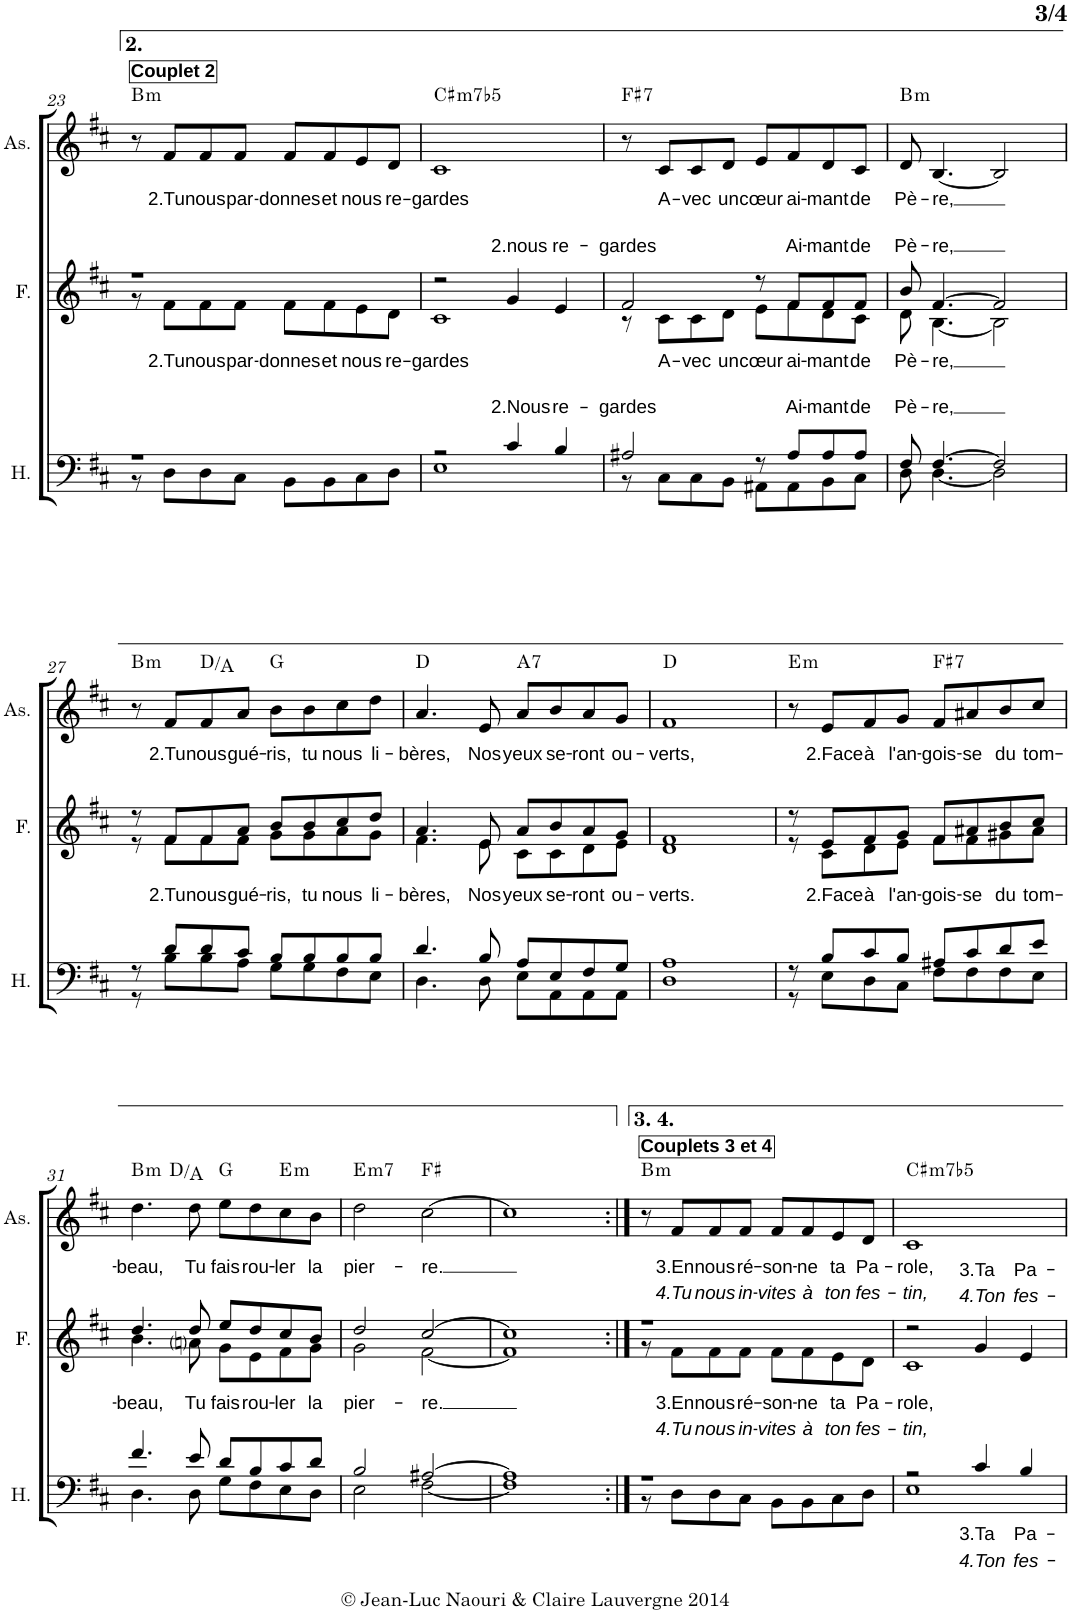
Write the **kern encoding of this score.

**kern	**text	**text	**kern	**text	**text	**kern	**text	**text	**harte
*part3	*part3	*part3	*part2	*part2	*part2	*part1	*part1	*part1	*part1
*staff3	*staff3	*staff3	*staff2	*staff2	*staff2	*staff1	*staff1	*staff1	*
*I"Hommes	*	*	*I"Femmes	*	*	*I"Assemblée	*	*	*
*I'H.	*	*	*I'F.	*	*	*I'As.	*	*	*
!!LO:PB:g=z
*clefF4	*	*	*clefG2	*	*	*clefG2	*	*	*
*k[f#c#]	*	*	*k[f#c#]	*	*	*k[f#c#]	*	*	*
*M4/4	*	*	*M4/4	*	*	*M4/4	*	*	*
=23	=23	=23	=23	=23	=23	=23	=23	=23	=23
*^	*	*	*^	*	*	*	*	*	*
!	!	!	!	!	!	!	!	!LO:TX:a:B:t=Couplet 2	!	!	!LO:H:kt=m
1r	8r	.	.	1r	8r	.	.	8r	.	.	B:min
!	!	!	!	!	!	!LO:LY:b	!	!	!LO:LY:b	!	!
.	8D\L	.	.	.	8f#\L	2.Tu	.	8f#/L	2.Tu	.	.
!	!	!	!	!	!	!LO:LY:b	!	!	!LO:LY:b	!	!
.	8D\	.	.	.	8f#\	nous	.	8f#/	nous	.	.
!	!	!	!	!	!	!LO:LY:b	!	!	!LO:LY:b	!	!
.	8C#\J	.	.	.	8f#\J	par-	.	8f#/J	par-	.	.
!	!	!	!	!	!	!LO:LY:b	!	!	!LO:LY:b	!	!
.	8BB\L	.	.	.	8f#\L	-donnes	.	8f#/L	-donnes	.	.
!	!	!	!	!	!	!LO:LY:b	!	!	!LO:LY:b	!	!
.	8BB\	.	.	.	8f#\	et	.	8f#/	et	.	.
!	!	!	!	!	!	!LO:LY:b	!	!	!LO:LY:b	!	!
.	8C#\	.	.	.	8e\	nous	.	8e/	nous	.	.
!	!	!	!	!	!	!LO:LY:b	!	!	!LO:LY:b	!	!
.	8D\J	.	.	.	8d\J	re-	.	8d/J	re-	.	.
=24	=24	=24	=24	=24	=24	=24	=24	=24	=24	=24	=24
!	!	!	!	!	!	!LO:LY:b	!	!	!LO:LY:b	!	!LO:H:kt=m7b5
2r	1E	.	.	2r	1c#	-gardes	.	1c#	-gardes	.	C#:hdim7
!	!	!LO:LY:a	!	!	!	!LO:LY:a	!	!	!	!	!
4c#/	.	2.Nous	.	4g/	.	2.nous	.	.	.	.	.
!	!	!LO:LY:a	!	!	!	!LO:LY:a	!	!	!	!	!
4B/	.	re-	.	4e/	.	re-	.	.	.	.	.
=25	=25	=25	=25	=25	=25	=25	=25	=25	=25	=25	=25
!	!	!LO:LY:a	!	!	!	!LO:LY:a	!	!	!	!	!LO:H:kt=7
2A#X/	8r	-gardes	.	2f#/	8r	-gardes	.	8r	.	.	F#:7
!	!	!	!	!	!	!LO:LY:b	!	!	!LO:LY:b	!	!
.	8C#\L	.	.	.	8c#\L	A-	.	8c#/L	A-	.	.
!	!	!	!	!	!	!LO:LY:b	!	!	!LO:LY:b	!	!
.	8C#\	.	.	.	8c#\	-vec	.	8c#/	-vec	.	.
!	!	!	!	!	!	!LO:LY:b	!	!	!LO:LY:b	!	!
.	8BB\J	.	.	.	8d\J	un	.	8d/J	un	.	.
!	!	!	!	!	!	!LO:LY:b	!	!	!LO:LY:b	!	!
8r	8AA#X\L	.	.	8r	8e\L	cœur	.	8e/L	cœur	.	.
!	!	!LO:LY:a	!	!	!	!LO:LY:a	!	!	!	!	!
!	!	!	!	!	!	!LO:LY:b	!	!	!LO:LY:b	!	!
8A#/L	8AA#\	Ai-	.	8f#/L	8f#\	ai-	.	8f#/	ai-	.	.
!	!	!LO:LY:a	!	!	!	!LO:LY:a	!	!	!	!	!
!	!	!	!	!	!	!LO:LY:b	!	!	!LO:LY:b	!	!
8A#/	8BB\	-mant	.	8f#/	8d\	-mant	.	8d/	-mant	.	.
!	!	!LO:LY:a	!	!	!	!LO:LY:a	!	!	!	!	!
!	!	!	!	!	!	!LO:LY:b	!	!	!LO:LY:b	!	!
8A#/J	8C#\J	de	.	8f#/J	8c#\J	de	.	8c#/J	de	.	.
=26	=26	=26	=26	=26	=26	=26	=26	=26	=26	=26	=26
!	!	!LO:LY:a	!	!	!	!LO:LY:a	!	!	!	!	!
!	!	!	!	!	!	!LO:LY:b	!	!	!LO:LY:b	!	!LO:H:kt=m
8F#/	8D\	Pè-	.	8b/	8d\	Pè-	.	8d/	Pè-	.	B:min
!	!	!LO:LY:a	!	!	!	!LO:LY:a	!	!	!	!	!
!	!	!	!	!	!	!LO:LY:b	!	!	!LO:LY:b	!	!
[4.F#/	[4.D\	-re,	.	[4.f#/	[4.B\	-re,	.	[4.B/	-re,	.	.
2F#/]	2D\]	.	.	2f#/]	2B\]	.	.	2B/]	.	.	.
!!LO:LB:g=z
=27	=27	=27	=27	=27	=27	=27	=27	=27	=27	=27	=27
!	!	!	!	!	!	!	!	!	!	!	!LO:H:kt=m
8r	8r	.	.	8r	8r	.	.	8r	.	.	B:min
!	!	!	!	!	!	!LO:LY:b	!	!	!LO:LY:b	!	!
8d/L	8B\L	.	.	8f#/L	8f#\L	2.Tu	.	8f#/L	2.Tu	.	.
!	!	!	!	!	!	!LO:LY:b	!	!	!LO:LY:b	!	!
8d/	8B\	.	.	8f#/	8f#\	nous	.	8f#/	nous	.	D:maj/5
!	!	!	!	!	!	!LO:LY:b	!	!	!LO:LY:b	!	!
8c#/J	8A\J	.	.	8a/J	8f#\J	gué-	.	8a/J	gué-	.	.
!	!	!	!	!	!	!LO:LY:b	!	!	!LO:LY:b	!	!
8B/L	8G\L	.	.	8b/L	8g\L	-ris,	.	8b\L	-ris,	.	G:maj
!	!	!	!	!	!	!LO:LY:b	!	!	!LO:LY:b	!	!
8B/	8G\	.	.	8b/	8g\	tu	.	8b\	tu	.	.
!	!	!	!	!	!	!LO:LY:b	!	!	!LO:LY:b	!	!
8B/	8F#\	.	.	8cc#/	8a\	nous	.	8cc#\	nous	.	.
!	!	!	!	!	!	!LO:LY:b	!	!	!LO:LY:b	!	!
8B/J	8E\J	.	.	8dd/J	8g\J	li-	.	8dd\J	li-	.	.
=28	=28	=28	=28	=28	=28	=28	=28	=28	=28	=28	=28
!	!	!	!	!	!	!LO:LY:b	!	!	!LO:LY:b	!	!
4.d/	4.D\	.	.	4.a/	4.f#\	-bères,	.	4.a/	-bères,	.	D:maj
!	!	!	!	!	!	!LO:LY:b	!	!	!LO:LY:b	!	!
8B/	8D\	.	.	8e/	8e\	Nos	.	8e/	Nos	.	.
!	!	!	!	!	!	!LO:LY:b	!	!	!LO:LY:b	!	!LO:H:kt=7
8A/L	8E\L	.	.	8a/L	8c#\L	yeux	.	8a/L	yeux	.	A:7
!	!	!	!	!	!	!LO:LY:b	!	!	!LO:LY:b	!	!
8E/	8AA\	.	.	8b/	8c#\	se-	.	8b/	se-	.	.
!	!	!	!	!	!	!LO:LY:b	!	!	!LO:LY:b	!	!
8F#/	8AA\	.	.	8a/	8d\	-ront	.	8a/	-ront	.	.
!	!	!	!	!	!	!LO:LY:b	!	!	!LO:LY:b	!	!
8G/J	8AA\J	.	.	8g/J	8e\J	ou-	.	8g/J	ou-	.	.
=29	=29	=29	=29	=29	=29	=29	=29	=29	=29	=29	=29
!	!	!	!	!	!	!LO:LY:b	!	!	!LO:LY:b	!	!
1A	1D	.	.	1f#	1d	-verts.	.	1f#	-verts,	.	D:maj
=30	=30	=30	=30	=30	=30	=30	=30	=30	=30	=30	=30
!	!	!	!	!	!	!	!	!	!	!	!LO:H:kt=m
8r	8r	.	.	8r	8r	.	.	8r	.	.	E:min
!	!	!	!	!	!	!LO:LY:b	!	!	!LO:LY:b	!	!
8B/L	8E\L	.	.	8e/L	8c#\L	2.Face	.	8e/L	2.Face	.	.
!	!	!	!	!	!	!LO:LY:b	!	!	!LO:LY:b	!	!
8c#/	8D\	.	.	8f#/	8d\	à	.	8f#/	à	.	.
!	!	!	!	!	!	!LO:LY:b	!	!	!LO:LY:b	!	!
8B/J	8C#\J	.	.	8g/J	8e\J	l'an-	.	8g/J	l'an-	.	.
!	!	!	!	!	!	!LO:LY:b	!	!	!LO:LY:b	!	!LO:H:kt=7
8A#X/L	8F#\L	.	.	8f#/L	8f#\L	-gois-	.	8f#/L	-gois-	.	F#:7
!	!	!	!	!	!	!LO:LY:b	!	!	!LO:LY:b	!	!
8c#/	8F#\	.	.	8a#X/	8f#\	-se	.	8a#X/	-se	.	.
!	!	!	!	!	!	!LO:LY:b	!	!	!LO:LY:b	!	!
8d/	8F#\	.	.	8b/	8g#X\	du	.	8b/	du	.	.
!	!	!	!	!	!	!LO:LY:b	!	!	!LO:LY:b	!	!
8e/J	8E\J	.	.	8cc#/J	8a#\J	tom-	.	8cc#/J	tom-	.	.
!!LO:LB:g=z
=31	=31	=31	=31	=31	=31	=31	=31	=31	=31	=31	=31
!	!	!	!	!	!	!LO:LY:b	!	!	!LO:LY:b	!	!LO:H:kt=m
*	*	*	*	*	*	*	*	*^	*	*	*
4.f#/	4.D\	.	.	4.dd/	4.b\	-beau,	.	4.dd\	4ryy	-beau,	.	B:min
.	.	.	.	.	.	.	.	.	2.ryy	.	.	D:maj/5
!	!	!	!	!	!	!LO:LY:b	!	!	!	!LO:LY:b	!	!
8e/	8D\	.	.	8dd/	8ani\	Tu	.	8dd\	.	Tu	.	.
!	!	!	!	!	!	!LO:LY:b	!	!	!	!LO:LY:b	!	!
8d/L	8G\L	.	.	8ee/L	8g\L	fais	.	8ee\L	.	fais	.	G:maj
!	!	!	!	!	!	!LO:LY:b	!	!	!	!LO:LY:b	!	!
8B/	8F#\	.	.	8dd/	8e\	rou-	.	8dd\	.	rou-	.	.
!	!	!	!	!	!	!LO:LY:b	!	!	!	!LO:LY:b	!	!LO:H:kt=m
8c#/	8E\	.	.	8cc#/	8f#\	-ler	.	8cc#\	.	-ler	.	E:min
!	!	!	!	!	!	!LO:LY:b	!	!	!	!LO:LY:b	!	!
8d/J	8D\J	.	.	8b/J	8g\J	la	.	8b\J	.	la	.	.
=32	=32	=32	=32	=32	=32	=32	=32	=32	=32	=32	=32	=32
!	!	!	!	!	!	!LO:LY:b	!	!	!	!LO:LY:b	!	!LO:H:kt=m7
*	*	*	*	*	*	*	*	*v	*v	*	*	*
2B/	2E\	.	.	2dd/	2g\	pier-	.	2dd\	pier-	.	E:min7
!	!	!	!	!	!	!LO:LY:b	!	!	!LO:LY:b	!	!
[2A#X/	[2F#\	.	.	[2cc#/	[2f#\	-re.	.	[2cc#\	-re.	.	F#:maj
=33	=33	=33	=33	=33	=33	=33	=33	=33	=33	=33	=33
1A#]	1F#]	.	.	1cc#]	1f#]	.	.	1cc#]	.	.	.
=34:|!	=34:|!	=34:|!	=34:|!	=34:|!	=34:|!	=34:|!	=34:|!	=34:|!	=34:|!	=34:|!	=34:|!
!	!	!	!	!	!	!	!	!LO:TX:a:B:t=Couplets 3 et 4	!	!	!LO:H:kt=m
1r	8r	.	.	1r	8r	.	.	8r	.	.	B:min
!	!	!	!	!	!	!LO:LY:b	!LO:LY:b	!	!LO:LY:b	!LO:LY:b	!
.	8D\L	.	.	.	8f#\L	3.En	4.Tu	8f#/L	3.En	4.Tu	.
!	!	!	!	!	!	!LO:LY:b	!LO:LY:b	!	!LO:LY:b	!LO:LY:b	!
.	8D\	.	.	.	8f#\	nous	nous	8f#/	nous	nous	.
!	!	!	!	!	!	!LO:LY:b	!LO:LY:b	!	!LO:LY:b	!LO:LY:b	!
.	8C#\J	.	.	.	8f#\J	ré-	in-	8f#/J	ré-	in-	.
!	!	!	!	!	!	!LO:LY:b	!LO:LY:b	!	!LO:LY:b	!LO:LY:b	!
.	8BB\L	.	.	.	8f#\L	-son-	-vites	8f#/L	-son-	-vites	.
!	!	!	!	!	!	!LO:LY:b	!LO:LY:b	!	!LO:LY:b	!LO:LY:b	!
.	8BB\	.	.	.	8f#\	-ne	à	8f#/	-ne	à	.
!	!	!	!	!	!	!LO:LY:b	!LO:LY:b	!	!LO:LY:b	!LO:LY:b	!
.	8C#\	.	.	.	8e\	ta	ton	8e/	ta	ton	.
!	!	!	!	!	!	!LO:LY:b	!LO:LY:b	!	!LO:LY:b	!LO:LY:b	!
.	8D\J	.	.	.	8d\J	Pa-	fes-	8d/J	Pa-	fes-	.
=35	=35	=35	=35	=35	=35	=35	=35	=35	=35	=35	=35
!	!	!	!	!	!	!LO:LY:b	!LO:LY:b	!	!LO:LY:b	!LO:LY:b	!LO:H:kt=m7b5
2r	1E	.	.	2r	1c#	-role,	-tin,	1c#	-role,	-tin,	C#:hdim7
!	!	!LO:LY:b	!LO:LY:b	!	!	!LO:LY:a	!LO:LY:a	!	!	!	!
4c#/	.	3.Ta	4.Ton	4g/	.	3.Ta	4.Ton	.	.	.	.
!	!	!LO:LY:b	!LO:LY:b	!	!	!LO:LY:a	!LO:LY:a	!	!	!	!
4B/	.	Pa-	fes-	4e/	.	Pa-	fes-	.	.	.	.
*v	*v	*	*	*	*	*	*	*	*	*	*
*	*	*	*v	*v	*	*	*	*	*	*
=	=	=	=	=	=	=	=	=	=
*-	*-	*-	*-	*-	*-	*-	*-	*-	*-
